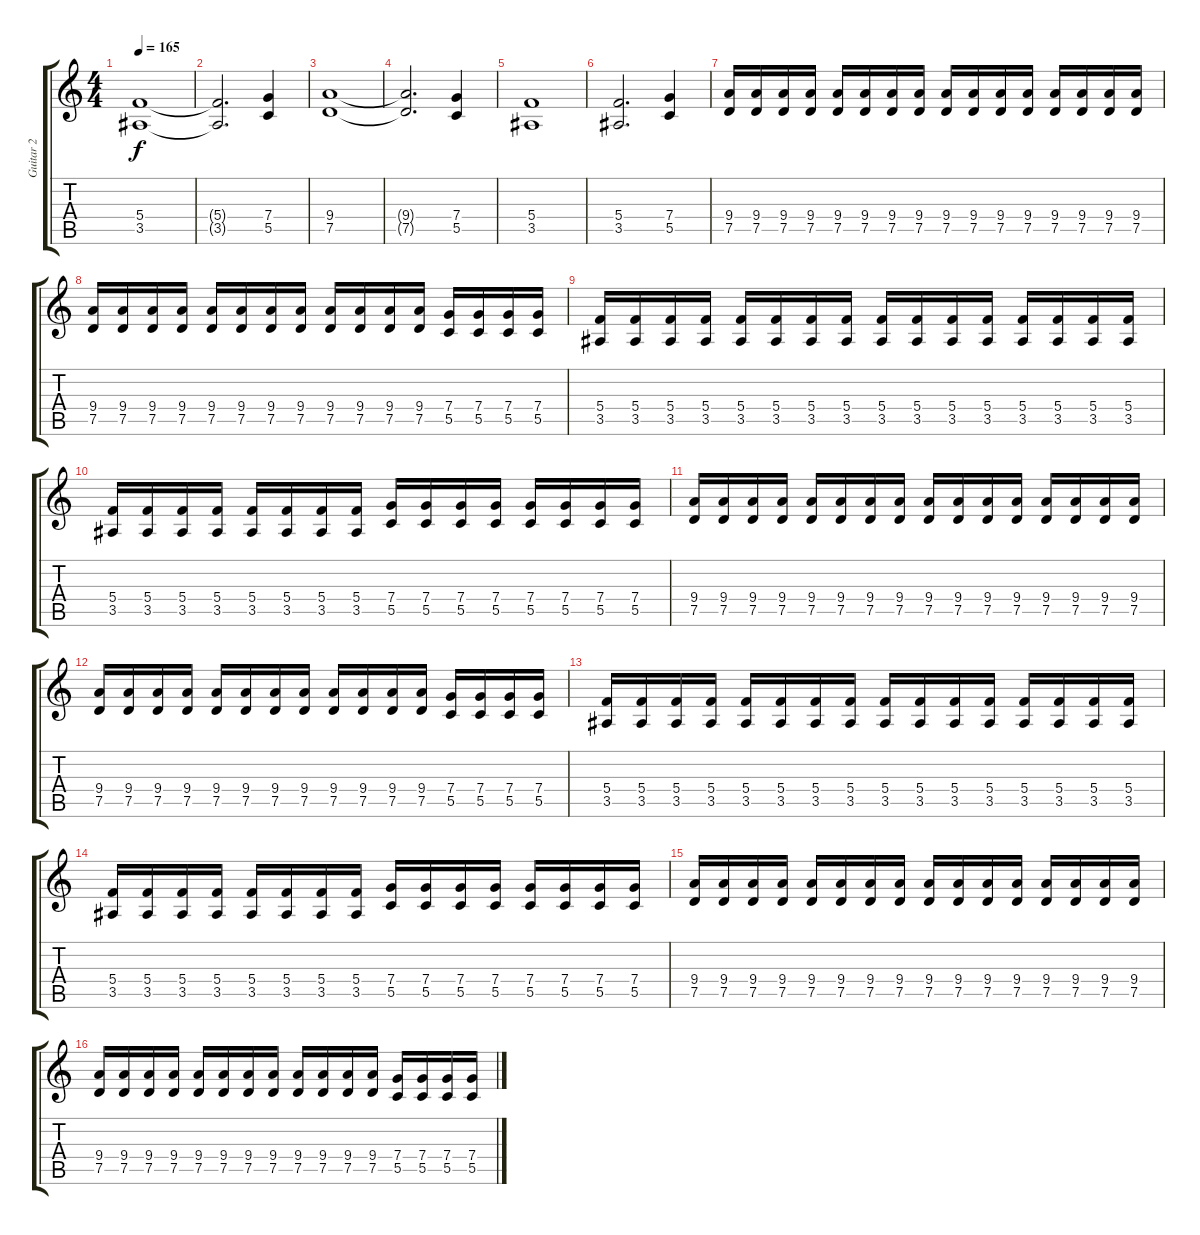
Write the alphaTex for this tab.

\track ("Guitar 2" "Guitar 2") {instrument distortionguitar}
\staff {score tabs}
\tuning (D4 A3 F3 C3 G2 D2) {hide}
\ts (4 4)
\tempo 165
\clef g2
\ks c
(5.4 3.5).1{dy f} |
(5.4{t} 3.5{t}).2{d} (7.4 5.5).4 |
(9.4 7.5).1 |
(9.4{t} 7.5{t}).2{d} (7.4 5.5).4 |
(5.4 3.5).1 |
(5.4 3.5).2{d} (7.4 5.5).4 |
(9.4 7.5).16 (9.4 7.5).16 (9.4 7.5).16 (9.4 7.5).16 (9.4 7.5).16 (9.4 7.5).16 (9.4 7.5).16 (9.4 7.5).16 (9.4 7.5).16 (9.4 7.5).16 (9.4 7.5).16 (9.4 7.5).16 (9.4 7.5).16 (9.4 7.5).16 (9.4 7.5).16 (9.4 7.5).16 |
(9.4 7.5).16 (9.4 7.5).16 (9.4 7.5).16 (9.4 7.5).16 (9.4 7.5).16 (9.4 7.5).16 (9.4 7.5).16 (9.4 7.5).16 (9.4 7.5).16 (9.4 7.5).16 (9.4 7.5).16 (9.4 7.5).16 (7.4 5.5).16 (7.4 5.5).16 (7.4 5.5).16 (7.4 5.5).16 |
(5.4 3.5).16 (5.4 3.5).16 (5.4 3.5).16 (5.4 3.5).16 (5.4 3.5).16 (5.4 3.5).16 (5.4 3.5).16 (5.4 3.5).16 (5.4 3.5).16 (5.4 3.5).16 (5.4 3.5).16 (5.4 3.5).16 (5.4 3.5).16 (5.4 3.5).16 (5.4 3.5).16 (5.4 3.5).16 |
(5.4 3.5).16 (5.4 3.5).16 (5.4 3.5).16 (5.4 3.5).16 (5.4 3.5).16 (5.4 3.5).16 (5.4 3.5).16 (5.4 3.5).16 (7.4 5.5).16 (7.4 5.5).16 (7.4 5.5).16 (7.4 5.5).16 (7.4 5.5).16 (7.4 5.5).16 (7.4 5.5).16 (7.4 5.5).16 |
(9.4 7.5).16 (9.4 7.5).16 (9.4 7.5).16 (9.4 7.5).16 (9.4 7.5).16 (9.4 7.5).16 (9.4 7.5).16 (9.4 7.5).16 (9.4 7.5).16 (9.4 7.5).16 (9.4 7.5).16 (9.4 7.5).16 (9.4 7.5).16 (9.4 7.5).16 (9.4 7.5).16 (9.4 7.5).16 |
(9.4 7.5).16 (9.4 7.5).16 (9.4 7.5).16 (9.4 7.5).16 (9.4 7.5).16 (9.4 7.5).16 (9.4 7.5).16 (9.4 7.5).16 (9.4 7.5).16 (9.4 7.5).16 (9.4 7.5).16 (9.4 7.5).16 (7.4 5.5).16 (7.4 5.5).16 (7.4 5.5).16 (7.4 5.5).16 |
(5.4 3.5).16 (5.4 3.5).16 (5.4 3.5).16 (5.4 3.5).16 (5.4 3.5).16 (5.4 3.5).16 (5.4 3.5).16 (5.4 3.5).16 (5.4 3.5).16 (5.4 3.5).16 (5.4 3.5).16 (5.4 3.5).16 (5.4 3.5).16 (5.4 3.5).16 (5.4 3.5).16 (5.4 3.5).16 |
(5.4 3.5).16 (5.4 3.5).16 (5.4 3.5).16 (5.4 3.5).16 (5.4 3.5).16 (5.4 3.5).16 (5.4 3.5).16 (5.4 3.5).16 (7.4 5.5).16 (7.4 5.5).16 (7.4 5.5).16 (7.4 5.5).16 (7.4 5.5).16 (7.4 5.5).16 (7.4 5.5).16 (7.4 5.5).16 |
(9.4 7.5).16 (9.4 7.5).16 (9.4 7.5).16 (9.4 7.5).16 (9.4 7.5).16 (9.4 7.5).16 (9.4 7.5).16 (9.4 7.5).16 (9.4 7.5).16 (9.4 7.5).16 (9.4 7.5).16 (9.4 7.5).16 (9.4 7.5).16 (9.4 7.5).16 (9.4 7.5).16 (9.4 7.5).16 |
(9.4 7.5).16 (9.4 7.5).16 (9.4 7.5).16 (9.4 7.5).16 (9.4 7.5).16 (9.4 7.5).16 (9.4 7.5).16 (9.4 7.5).16 (9.4 7.5).16 (9.4 7.5).16 (9.4 7.5).16 (9.4 7.5).16 (7.4 5.5).16 (7.4 5.5).16 (7.4 5.5).16 (7.4 5.5).16
